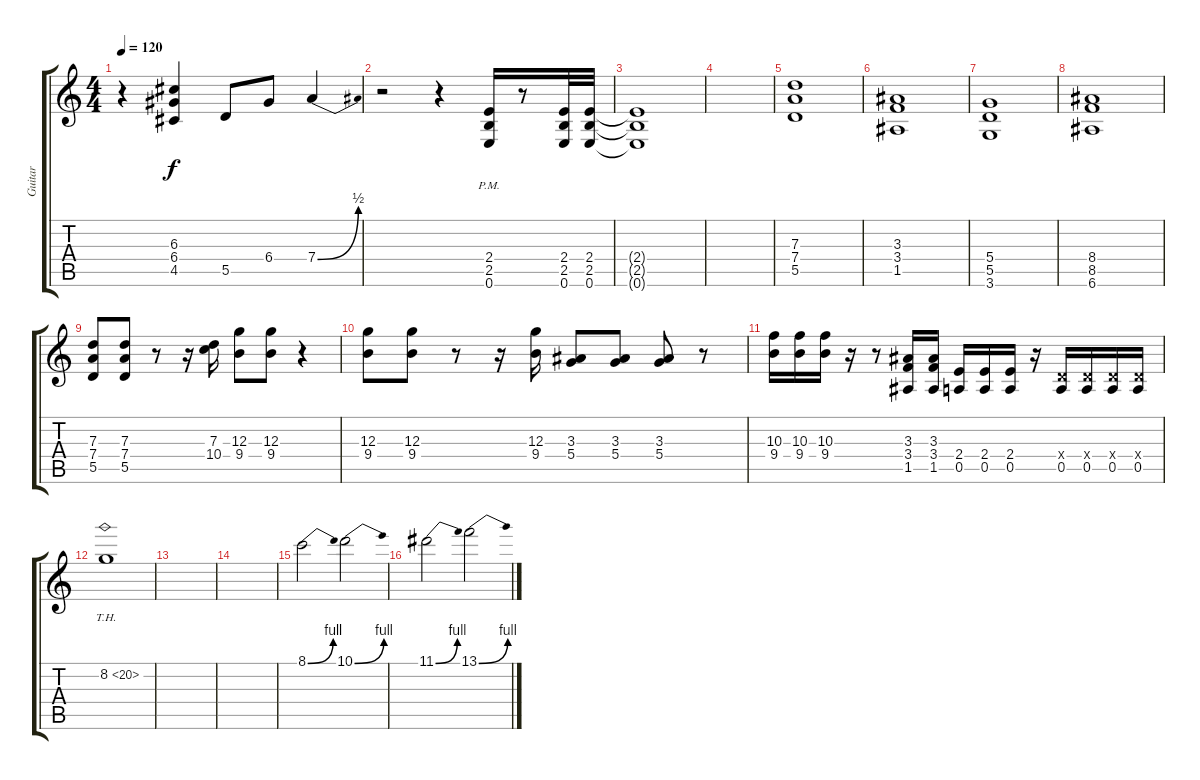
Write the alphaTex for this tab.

\track ("Guitar" "Guitar") {instrument distortionguitar}
\staff {score tabs}
\tuning (E4 B3 G3 D3 A2 E2) {hide}
\ts (4 4)
\tempo 120
\clef g2
\ks c
r.4{dy f instrument distortionguitar} (6.3 6.4 4.5).4 5.5.8 6.4.8 7.4{be (bend 0 0 60 2)}.4 |
r.2 r.4 (2.4 2.5 0.6{pm}).16 r.8 (2.4 2.5 0.6).32 (2.4 2.5 0.6).32 |
(2.4{t} 2.5{t} 0.6{t}).1 |
|
(7.3 7.4 5.5).1 |
(3.3 3.4 1.5).1 |
(5.4 5.5 3.6).1 |
(8.4 8.5 6.6).1 |
(7.3 7.4 5.5).8{instrument overdrivenguitar} (7.3 7.4 5.5).8 r.8 r.16 (7.3 10.4).16 (12.3 9.4).8 (12.3 9.4).8 r.4 |
(12.3 9.4).8 (12.3 9.4).8 r.8 r.16 (12.3 9.4).16 (3.3 5.4).8 (3.3 5.4).8 (3.3 5.4).8 r.8 |
(10.3 9.4).16 (10.3 9.4).16 (10.3 9.4).16 r.16 r.8 (3.3 3.4 1.5).16 (3.3 3.4 1.5).16 (2.4 0.5).16 (2.4 0.5).16 (2.4 0.5).16 r.16 (0.4{x} 0.5).16 (0.4{x} 0.5).16 (0.4{x} 0.5).16 (0.4{x} 0.5).16 |
8.2{th 12}.1 |
|
|
8.1{be (bend 0 0 60 4)}.2 10.1{be (bend 0 0 60 4)}.2 |
11.1{be (bend 0 0 60 4)}.2 13.1{be (bend 0 0 60 4)}.2
